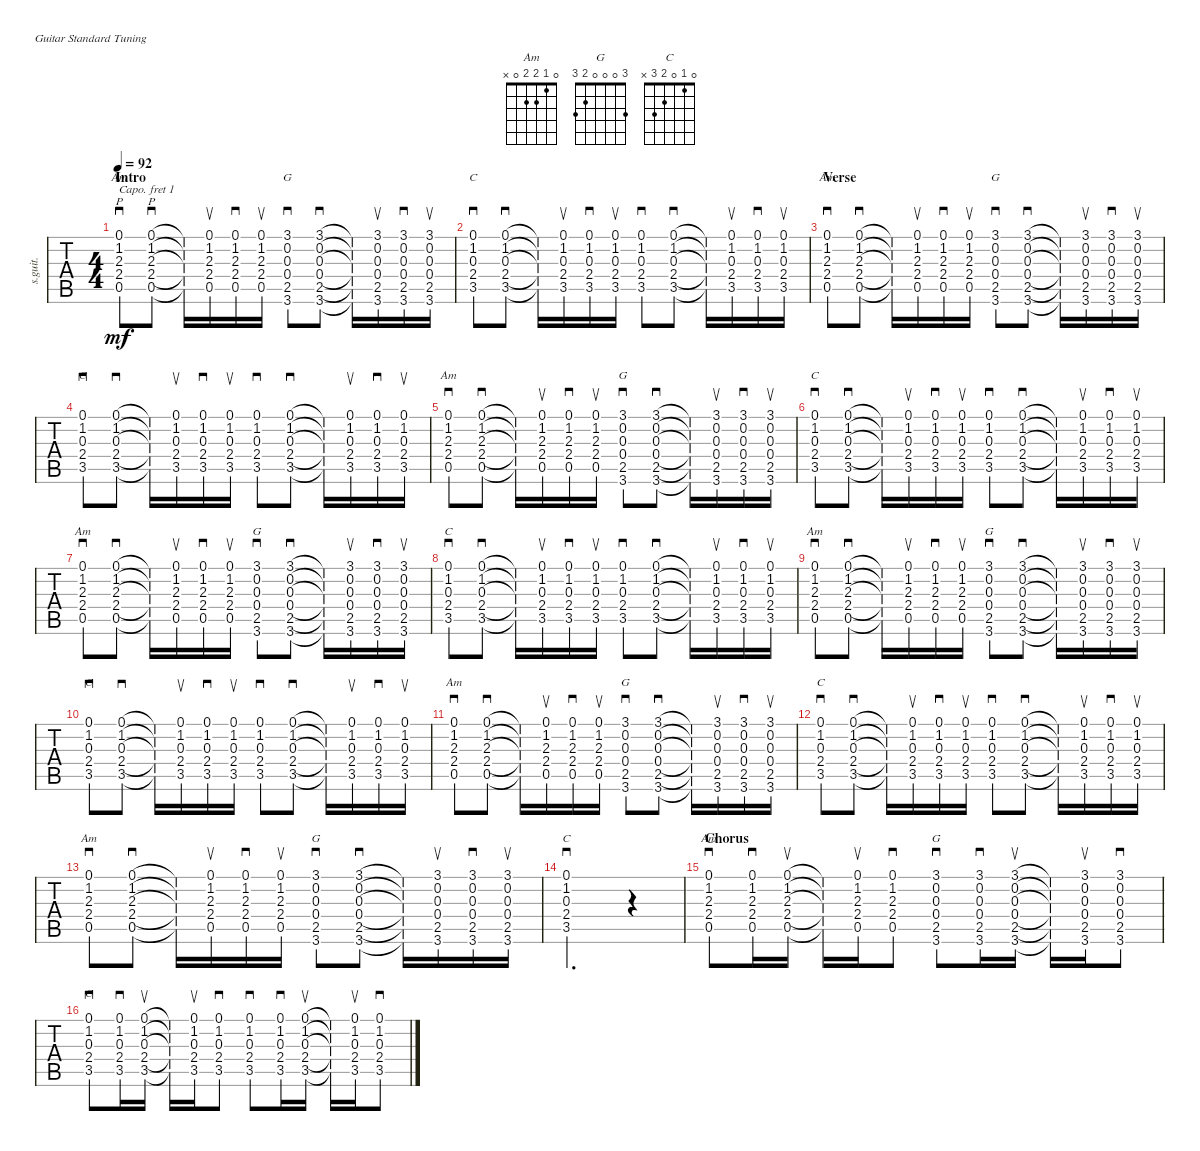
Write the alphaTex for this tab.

\defaultSystemsLayout 4
\bracketExtendMode nobrackets
\track ("HRV Advanced Rhythm" "s.guit.") {instrument acousticguitarsteel}
\staff {tabs}
\capo 1
\tuning (E4 B3 G3 D3 A2 E2)
\displaytranspose 0
\chord ("Am" 0 1 2 2 0 x)
\chord ("G" 3 0 0 0 2 3)
\chord ("C" 0 1 0 2 3 x)
\ts (4 4)
\section ("" "Intro")
\tempo 92
\clef g2
\ks aminor
(0.5{acc #} 2.4 2.3{acc #} 1.2{acc #} 0.1).8{p sd ch "Am" dy mf instrument acousticguitarsteel} (0.5{acc #} 2.4 2.3{acc #} 1.2{acc #} 0.1).8{p sd} (0.5{t acc #} 2.4{t} 2.3{t acc #} 1.2{t acc #} 0.1{t}).16 (0.5{acc #} 2.4 2.3{acc #} 1.2{acc #} 0.1).16{su} (0.5{acc #} 2.4 2.3{acc #} 1.2{acc #} 0.1).16{sd} (0.5{acc #} 2.4 2.3{acc #} 1.2{acc #} 0.1).16{su} (2.5 0.4{acc #} 0.3{acc #} 0.2 3.1{acc #} 3.6{acc #}).8{sd ch "G"} (2.5 0.4{acc #} 0.3{acc #} 0.2 3.1{acc #} 3.6{acc #}).8{sd} (2.5{t} 0.4{t acc #} 0.3{t acc #} 0.2{t} 3.1{t acc #} 3.6{t acc #}).16 (2.5 0.4{acc #} 0.3{acc #} 0.2 3.1{acc #} 3.6{acc #}).16{su} (2.5 0.4{acc #} 0.3{acc #} 0.2 3.1{acc #} 3.6{acc #}).16{sd} (2.5 0.4{acc #} 0.3{acc #} 0.2 3.1{acc #} 3.6{acc #}).16{su} |
(3.5{acc #} 2.4 0.3{acc #} 1.2{acc #} 0.1).8{sd ch "C"} (3.5{acc #} 2.4 0.3{acc #} 1.2{acc #} 0.1).8{sd} (3.5{t acc #} 2.4{t} 0.3{t acc #} 1.2{t acc #} 0.1{t}).16 (3.5{acc #} 2.4 0.3{acc #} 1.2{acc #} 0.1).16{su} (3.5{acc #} 2.4 0.3{acc #} 1.2{acc #} 0.1).16{sd} (3.5{acc #} 2.4 0.3{acc #} 1.2{acc #} 0.1).16{su} (3.5{acc #} 2.4 0.3{acc #} 1.2{acc #} 0.1).8{sd} (3.5{acc #} 2.4 0.3{acc #} 1.2{acc #} 0.1).8{sd} (3.5{t acc #} 2.4{t} 0.3{t acc #} 1.2{t acc #} 0.1{t}).16 (3.5{acc #} 2.4 0.3{acc #} 1.2{acc #} 0.1).16{su} (3.5{acc #} 2.4 0.3{acc #} 1.2{acc #} 0.1).16{sd} (3.5{acc #} 2.4 0.3{acc #} 1.2{acc #} 0.1).16{su} |
\section ("" "Verse")
(0.5{acc #} 2.4 2.3{acc #} 1.2{acc #} 0.1).8{sd ch "Am"} (0.5{acc #} 2.4 2.3{acc #} 1.2{acc #} 0.1).8{sd} (0.5{t acc #} 2.4{t} 2.3{t acc #} 1.2{t acc #} 0.1{t}).16 (0.5{acc #} 2.4 2.3{acc #} 1.2{acc #} 0.1).16{su} (0.5{acc #} 2.4 2.3{acc #} 1.2{acc #} 0.1).16{sd} (0.5{acc #} 2.4 2.3{acc #} 1.2{acc #} 0.1).16{su} (2.5 0.4{acc #} 0.3{acc #} 0.2 3.1{acc #} 3.6{acc #}).8{sd ch "G"} (2.5 0.4{acc #} 0.3{acc #} 0.2 3.1{acc #} 3.6{acc #}).8{sd} (2.5{t} 0.4{t acc #} 0.3{t acc #} 0.2{t} 3.1{t acc #} 3.6{t acc #}).16 (2.5 0.4{acc #} 0.3{acc #} 0.2 3.1{acc #} 3.6{acc #}).16{su} (2.5 0.4{acc #} 0.3{acc #} 0.2 3.1{acc #} 3.6{acc #}).16{sd} (2.5 0.4{acc #} 0.3{acc #} 0.2 3.1{acc #} 3.6{acc #}).16{su} |
(3.5{acc #} 2.4 0.3{acc #} 1.2{acc #} 0.1).8{sd ch "C"} (3.5{acc #} 2.4 0.3{acc #} 1.2{acc #} 0.1).8{sd} (3.5{t acc #} 2.4{t} 0.3{t acc #} 1.2{t acc #} 0.1{t}).16 (3.5{acc #} 2.4 0.3{acc #} 1.2{acc #} 0.1).16{su} (3.5{acc #} 2.4 0.3{acc #} 1.2{acc #} 0.1).16{sd} (3.5{acc #} 2.4 0.3{acc #} 1.2{acc #} 0.1).16{su} (3.5{acc #} 2.4 0.3{acc #} 1.2{acc #} 0.1).8{sd} (3.5{acc #} 2.4 0.3{acc #} 1.2{acc #} 0.1).8{sd} (3.5{t acc #} 2.4{t} 0.3{t acc #} 1.2{t acc #} 0.1{t}).16 (3.5{acc #} 2.4 0.3{acc #} 1.2{acc #} 0.1).16{su} (3.5{acc #} 2.4 0.3{acc #} 1.2{acc #} 0.1).16{sd} (3.5{acc #} 2.4 0.3{acc #} 1.2{acc #} 0.1).16{su} |
(0.5{acc #} 2.4 2.3{acc #} 1.2{acc #} 0.1).8{sd ch "Am"} (0.5{acc #} 2.4 2.3{acc #} 1.2{acc #} 0.1).8{sd} (0.5{t acc #} 2.4{t} 2.3{t acc #} 1.2{t acc #} 0.1{t}).16 (0.5{acc #} 2.4 2.3{acc #} 1.2{acc #} 0.1).16{su} (0.5{acc #} 2.4 2.3{acc #} 1.2{acc #} 0.1).16{sd} (0.5{acc #} 2.4 2.3{acc #} 1.2{acc #} 0.1).16{su} (2.5 0.4{acc #} 0.3{acc #} 0.2 3.1{acc #} 3.6{acc #}).8{sd ch "G"} (2.5 0.4{acc #} 0.3{acc #} 0.2 3.1{acc #} 3.6{acc #}).8{sd} (2.5{t} 0.4{t acc #} 0.3{t acc #} 0.2{t} 3.1{t acc #} 3.6{t acc #}).16 (2.5 0.4{acc #} 0.3{acc #} 0.2 3.1{acc #} 3.6{acc #}).16{su} (2.5 0.4{acc #} 0.3{acc #} 0.2 3.1{acc #} 3.6{acc #}).16{sd} (2.5 0.4{acc #} 0.3{acc #} 0.2 3.1{acc #} 3.6{acc #}).16{su} |
(3.5{acc #} 2.4 0.3{acc #} 1.2{acc #} 0.1).8{sd ch "C"} (3.5{acc #} 2.4 0.3{acc #} 1.2{acc #} 0.1).8{sd} (3.5{t acc #} 2.4{t} 0.3{t acc #} 1.2{t acc #} 0.1{t}).16 (3.5{acc #} 2.4 0.3{acc #} 1.2{acc #} 0.1).16{su} (3.5{acc #} 2.4 0.3{acc #} 1.2{acc #} 0.1).16{sd} (3.5{acc #} 2.4 0.3{acc #} 1.2{acc #} 0.1).16{su} (3.5{acc #} 2.4 0.3{acc #} 1.2{acc #} 0.1).8{sd} (3.5{acc #} 2.4 0.3{acc #} 1.2{acc #} 0.1).8{sd} (3.5{t acc #} 2.4{t} 0.3{t acc #} 1.2{t acc #} 0.1{t}).16 (3.5{acc #} 2.4 0.3{acc #} 1.2{acc #} 0.1).16{su} (3.5{acc #} 2.4 0.3{acc #} 1.2{acc #} 0.1).16{sd} (3.5{acc #} 2.4 0.3{acc #} 1.2{acc #} 0.1).16{su} |
(0.5{acc #} 2.4 2.3{acc #} 1.2{acc #} 0.1).8{sd ch "Am"} (0.5{acc #} 2.4 2.3{acc #} 1.2{acc #} 0.1).8{sd} (0.5{t acc #} 2.4{t} 2.3{t acc #} 1.2{t acc #} 0.1{t}).16 (0.5{acc #} 2.4 2.3{acc #} 1.2{acc #} 0.1).16{su} (0.5{acc #} 2.4 2.3{acc #} 1.2{acc #} 0.1).16{sd} (0.5{acc #} 2.4 2.3{acc #} 1.2{acc #} 0.1).16{su} (2.5 0.4{acc #} 0.3{acc #} 0.2 3.1{acc #} 3.6{acc #}).8{sd ch "G"} (2.5 0.4{acc #} 0.3{acc #} 0.2 3.1{acc #} 3.6{acc #}).8{sd} (2.5{t} 0.4{t acc #} 0.3{t acc #} 0.2{t} 3.1{t acc #} 3.6{t acc #}).16 (2.5 0.4{acc #} 0.3{acc #} 0.2 3.1{acc #} 3.6{acc #}).16{su} (2.5 0.4{acc #} 0.3{acc #} 0.2 3.1{acc #} 3.6{acc #}).16{sd} (2.5 0.4{acc #} 0.3{acc #} 0.2 3.1{acc #} 3.6{acc #}).16{su} |
(3.5{acc #} 2.4 0.3{acc #} 1.2{acc #} 0.1).8{sd ch "C"} (3.5{acc #} 2.4 0.3{acc #} 1.2{acc #} 0.1).8{sd} (3.5{t acc #} 2.4{t} 0.3{t acc #} 1.2{t acc #} 0.1{t}).16 (3.5{acc #} 2.4 0.3{acc #} 1.2{acc #} 0.1).16{su} (3.5{acc #} 2.4 0.3{acc #} 1.2{acc #} 0.1).16{sd} (3.5{acc #} 2.4 0.3{acc #} 1.2{acc #} 0.1).16{su} (3.5{acc #} 2.4 0.3{acc #} 1.2{acc #} 0.1).8{sd} (3.5{acc #} 2.4 0.3{acc #} 1.2{acc #} 0.1).8{sd} (3.5{t acc #} 2.4{t} 0.3{t acc #} 1.2{t acc #} 0.1{t}).16 (3.5{acc #} 2.4 0.3{acc #} 1.2{acc #} 0.1).16{su} (3.5{acc #} 2.4 0.3{acc #} 1.2{acc #} 0.1).16{sd} (3.5{acc #} 2.4 0.3{acc #} 1.2{acc #} 0.1).16{su} |
(0.5{acc #} 2.4 2.3{acc #} 1.2{acc #} 0.1).8{sd ch "Am"} (0.5{acc #} 2.4 2.3{acc #} 1.2{acc #} 0.1).8{sd} (0.5{t acc #} 2.4{t} 2.3{t acc #} 1.2{t acc #} 0.1{t}).16 (0.5{acc #} 2.4 2.3{acc #} 1.2{acc #} 0.1).16{su} (0.5{acc #} 2.4 2.3{acc #} 1.2{acc #} 0.1).16{sd} (0.5{acc #} 2.4 2.3{acc #} 1.2{acc #} 0.1).16{su} (2.5 0.4{acc #} 0.3{acc #} 0.2 3.1{acc #} 3.6{acc #}).8{sd ch "G"} (2.5 0.4{acc #} 0.3{acc #} 0.2 3.1{acc #} 3.6{acc #}).8{sd} (2.5{t} 0.4{t acc #} 0.3{t acc #} 0.2{t} 3.1{t acc #} 3.6{t acc #}).16 (2.5 0.4{acc #} 0.3{acc #} 0.2 3.1{acc #} 3.6{acc #}).16{su} (2.5 0.4{acc #} 0.3{acc #} 0.2 3.1{acc #} 3.6{acc #}).16{sd} (2.5 0.4{acc #} 0.3{acc #} 0.2 3.1{acc #} 3.6{acc #}).16{su} |
(3.5{acc #} 2.4 0.3{acc #} 1.2{acc #} 0.1).8{sd ch "C"} (3.5{acc #} 2.4 0.3{acc #} 1.2{acc #} 0.1).8{sd} (3.5{t acc #} 2.4{t} 0.3{t acc #} 1.2{t acc #} 0.1{t}).16 (3.5{acc #} 2.4 0.3{acc #} 1.2{acc #} 0.1).16{su} (3.5{acc #} 2.4 0.3{acc #} 1.2{acc #} 0.1).16{sd} (3.5{acc #} 2.4 0.3{acc #} 1.2{acc #} 0.1).16{su} (3.5{acc #} 2.4 0.3{acc #} 1.2{acc #} 0.1).8{sd} (3.5{acc #} 2.4 0.3{acc #} 1.2{acc #} 0.1).8{sd} (3.5{t acc #} 2.4{t} 0.3{t acc #} 1.2{t acc #} 0.1{t}).16 (3.5{acc #} 2.4 0.3{acc #} 1.2{acc #} 0.1).16{su} (3.5{acc #} 2.4 0.3{acc #} 1.2{acc #} 0.1).16{sd} (3.5{acc #} 2.4 0.3{acc #} 1.2{acc #} 0.1).16{su} |
(0.5{acc #} 2.4 2.3{acc #} 1.2{acc #} 0.1).8{sd ch "Am"} (0.5{acc #} 2.4 2.3{acc #} 1.2{acc #} 0.1).8{sd} (0.5{t acc #} 2.4{t} 2.3{t acc #} 1.2{t acc #} 0.1{t}).16 (0.5{acc #} 2.4 2.3{acc #} 1.2{acc #} 0.1).16{su} (0.5{acc #} 2.4 2.3{acc #} 1.2{acc #} 0.1).16{sd} (0.5{acc #} 2.4 2.3{acc #} 1.2{acc #} 0.1).16{su} (2.5 0.4{acc #} 0.3{acc #} 0.2 3.1{acc #} 3.6{acc #}).8{sd ch "G"} (2.5 0.4{acc #} 0.3{acc #} 0.2 3.1{acc #} 3.6{acc #}).8{sd} (2.5{t} 0.4{t acc #} 0.3{t acc #} 0.2{t} 3.1{t acc #} 3.6{t acc #}).16 (2.5 0.4{acc #} 0.3{acc #} 0.2 3.1{acc #} 3.6{acc #}).16{su} (2.5 0.4{acc #} 0.3{acc #} 0.2 3.1{acc #} 3.6{acc #}).16{sd} (2.5 0.4{acc #} 0.3{acc #} 0.2 3.1{acc #} 3.6{acc #}).16{su} |
(3.5{acc #} 2.4 0.3{acc #} 1.2{acc #} 0.1).8{sd ch "C"} (3.5{acc #} 2.4 0.3{acc #} 1.2{acc #} 0.1).8{sd} (3.5{t acc #} 2.4{t} 0.3{t acc #} 1.2{t acc #} 0.1{t}).16 (3.5{acc #} 2.4 0.3{acc #} 1.2{acc #} 0.1).16{su} (3.5{acc #} 2.4 0.3{acc #} 1.2{acc #} 0.1).16{sd} (3.5{acc #} 2.4 0.3{acc #} 1.2{acc #} 0.1).16{su} (3.5{acc #} 2.4 0.3{acc #} 1.2{acc #} 0.1).8{sd} (3.5{acc #} 2.4 0.3{acc #} 1.2{acc #} 0.1).8{sd} (3.5{t acc #} 2.4{t} 0.3{t acc #} 1.2{t acc #} 0.1{t}).16 (3.5{acc #} 2.4 0.3{acc #} 1.2{acc #} 0.1).16{su} (3.5{acc #} 2.4 0.3{acc #} 1.2{acc #} 0.1).16{sd} (3.5{acc #} 2.4 0.3{acc #} 1.2{acc #} 0.1).16{su} |
(0.5{acc #} 2.4 2.3{acc #} 1.2{acc #} 0.1).8{sd ch "Am"} (0.5{acc #} 2.4 2.3{acc #} 1.2{acc #} 0.1).8{sd} (0.5{t acc #} 2.4{t} 2.3{t acc #} 1.2{t acc #} 0.1{t}).16 (0.5{acc #} 2.4 2.3{acc #} 1.2{acc #} 0.1).16{su} (0.5{acc #} 2.4 2.3{acc #} 1.2{acc #} 0.1).16{sd} (0.5{acc #} 2.4 2.3{acc #} 1.2{acc #} 0.1).16{su} (2.5 0.4{acc #} 0.3{acc #} 0.2 3.1{acc #} 3.6{acc #}).8{sd ch "G"} (2.5 0.4{acc #} 0.3{acc #} 0.2 3.1{acc #} 3.6{acc #}).8{sd} (2.5{t} 0.4{t acc #} 0.3{t acc #} 0.2{t} 3.1{t acc #} 3.6{t acc #}).16 (2.5 0.4{acc #} 0.3{acc #} 0.2 3.1{acc #} 3.6{acc #}).16{su} (2.5 0.4{acc #} 0.3{acc #} 0.2 3.1{acc #} 3.6{acc #}).16{sd} (2.5 0.4{acc #} 0.3{acc #} 0.2 3.1{acc #} 3.6{acc #}).16{su} |
(3.5{acc #} 2.4 0.3{acc #} 1.2{acc #} 0.1).2{d sd ch "C"} r.4 |
\section ("" "Chorus")
(0.5{acc #} 2.4 2.3{acc #} 1.2{acc #} 0.1).8{sd ch "Am"} (0.5{acc #} 2.4 2.3{acc #} 1.2{acc #} 0.1).16{sd} (0.5{acc #} 2.4 2.3{acc #} 1.2{acc #} 0.1).16{su} (0.5{t acc #} 2.4{t} 2.3{t acc #} 1.2{t acc #} 0.1{t}).16 (0.5{acc #} 2.4 2.3{acc #} 1.2{acc #} 0.1).16{su} (0.5{acc #} 2.4 2.3{acc #} 1.2{acc #} 0.1).8{sd} (2.5 0.4{acc #} 0.3{acc #} 0.2 3.1{acc #} 3.6{acc #}).8{sd ch "G"} (3.6{acc #} 2.5 0.4{acc #} 0.3{acc #} 0.2 3.1{acc #}).16{sd} (2.5 0.4{acc #} 0.3{acc #} 0.2 3.1{acc #} 3.6{acc #}).16{su} (2.5{t} 0.4{t acc #} 0.3{t acc #} 0.2{t} 3.1{t acc #} 3.6{t acc #}).16 (3.6{acc #} 2.5 0.4{acc #} 0.3{acc #} 0.2 3.1{acc #}).16{su} (2.5 0.4{acc #} 0.3{acc #} 0.2 3.1{acc #} 3.6{acc #}).8{sd} |
(3.5{acc #} 2.4 0.3{acc #} 1.2{acc #} 0.1).8{sd ch "C"} (3.5{acc #} 2.4 0.3{acc #} 1.2{acc #} 0.1).16{sd} (3.5{acc #} 2.4 0.3{acc #} 1.2{acc #} 0.1).16{su} (3.5{t acc #} 2.4{t} 0.3{t acc #} 1.2{t acc #} 0.1{t}).16 (3.5{acc #} 2.4 0.3{acc #} 1.2{acc #} 0.1).16{su} (3.5{acc #} 2.4 0.3{acc #} 1.2{acc #} 0.1).8{sd} (3.5{acc #} 2.4 0.3{acc #} 1.2{acc #} 0.1).8{sd} (3.5{acc #} 2.4 0.3{acc #} 1.2{acc #} 0.1).16{sd} (3.5{acc #} 2.4 0.3{acc #} 1.2{acc #} 0.1).16{su} (3.5{t acc #} 2.4{t} 0.3{t acc #} 1.2{t acc #} 0.1{t}).16 (3.5{acc #} 2.4 0.3{acc #} 1.2{acc #} 0.1).16{su} (3.5{acc #} 2.4 0.3{acc #} 1.2{acc #} 0.1).8{sd}
